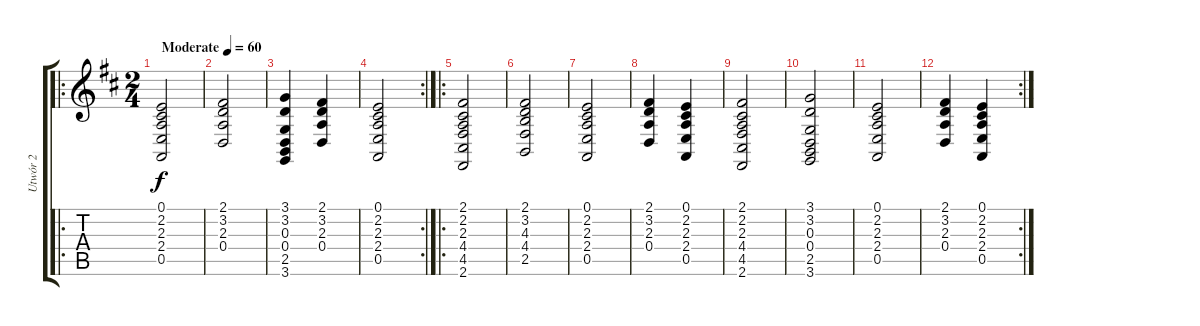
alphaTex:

\track ("Utwór 2" "Utwór 2") {instrument acousticgrandpiano}
\staff {score tabs}
\tuning (E4 B3 G3 D3 A2 E2) {hide}
\ro
\ts (2 4)
\tempo (60 "Moderate")
\clef g2
\ks d
(0.1 2.2 2.3 2.4 0.5).2{dy f instrument acousticgrandpiano} |
(2.1 3.2 2.3 0.4).2 |
(3.1 3.2 0.3 0.4 2.5 3.6).4 (2.1 3.2 2.3 0.4).4 |
\rc 2
(0.1 2.2 2.3 2.4 0.5).2 |
\ro
(2.1 2.2 2.3 4.4 4.5 2.6).2 |
(2.1 3.2 4.3 4.4 2.5).2 |
(0.1 2.2 2.3 2.4 0.5).2 |
(2.1 3.2 2.3 0.4).4 (0.1 2.2 2.3 2.4 0.5).4 |
(2.1 2.2 2.3 4.4 4.5 2.6).2 |
(3.1 3.2 0.3 0.4 2.5 3.6).2 |
(0.1 2.2 2.3 2.4 0.5).2 |
\rc 2
(2.1 3.2 2.3 0.4).4 (0.1 2.2 2.3 2.4 0.5).4
